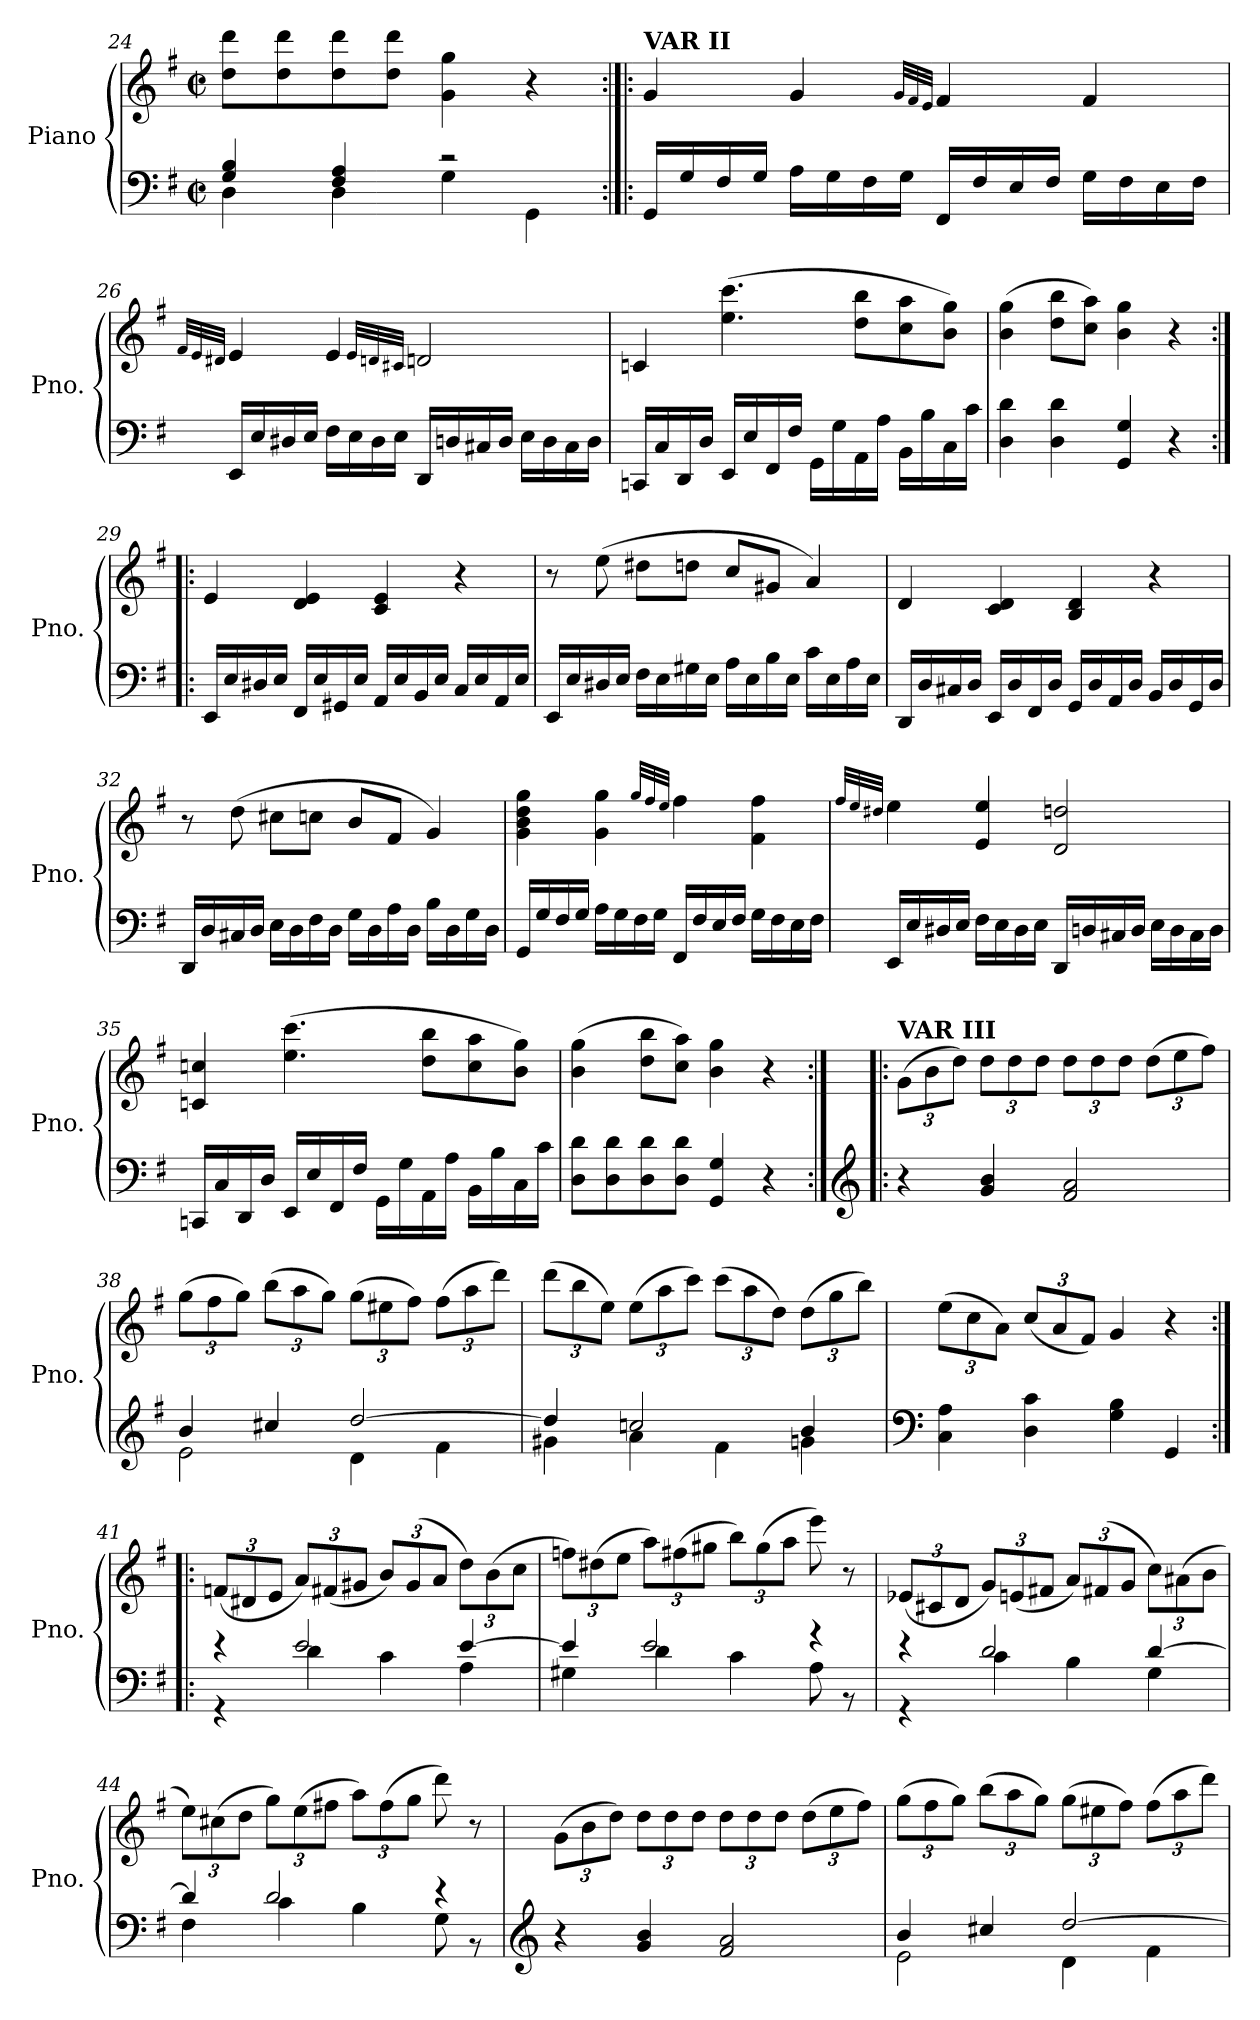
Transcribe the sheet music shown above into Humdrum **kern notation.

**kern	**kern
*part1	*part1
*staff2	*staff1
*I"Piano	*
*I'Pno.	*
*clefF4	*clefG2
*k[f#]	*k[f#]
*G:	*G:
*M2/2	*M2/2
*met(c|)	*met(c|)
=24	=24
*^	*
4G/ 4B/	4D\	8dd\ 8ddd\L
.	.	8dd\ 8ddd\
4F#/ 4A/	4D\	8dd\ 8ddd\
.	.	8dd\ 8ddd\J
2r	4G\	4g\ 4gg\
.	4GG\	4r
!!LO:LB:g=z
=25:|!|:	=25:|!|:	=25:|!|:
!	!	!LO:TX:a:B:t=VAR II
*v	*v	*
16GG/LL	4g/
16G/	.
16F#/	.
16G/JJ	.
16A\LL	4g/
16G\	.
16F#\	.
16G\JJ	.
.	32qg/LLL
.	32qf#/
.	32qe/JJJ
16FF#/LL	4f#/
16F#/	.
16E/	.
16F#/JJ	.
16G\LL	4f#/
16F#\	.
16E\	.
16F#\JJ	.
=26	=26
.	32qf#/LLL
.	32qe/
.	32qd#X/JJJ
16EE/LL	4e/
16E/	.
16D#X/	.
16E/JJ	.
16F#\LL	4e/
16E\	.
16D#\	.
16E\JJ	.
.	32qe/LLL
.	32qdn/
.	32qc#X/JJJ
16DD/LL	2d/
16Dn/	.
16C#X/	.
16D/JJ	.
16E\LL	.
16D\	.
16C#\	.
16D\JJ	.
!!LO:LB:g=z
=27	=27
16CCn/LL	4cn/
16C/	.
16DD/	.
16D/JJ	.
16EE/LL	(>4.ee\ 4.ccc\
16E/	.
16FF#/	.
16F#/JJ	.
16GG\LL	.
16G\	.
16AA\	8dd\ 8bb\L
16A\JJ	.
16BB\LL	8cc\ 8aa\
16B\	.
16C\	8b\ 8gg\J)
16c\JJ	.
=28	=28
4D\ 4d\	(>4b\ 4gg\
4D\ 4d\	8dd\ 8bb\L
.	8cc\ 8aa\J)
4GG/ 4G/	4b\ 4gg\
4r	4r
=29:|!|:	=29:|!|:
16EE/LL	4e/
16E/	.
16D#X/	.
16E/JJ	.
16FF#/LL	4d/ 4e/
16E/	.
16GG#X/	.
16E/JJ	.
16AA/LL	4c/ 4e/
16E/	.
16BB/	.
16E/JJ	.
16C/LL	4r
16E/	.
16AA/	.
16E/JJ	.
!!LO:LB:g=z
=30	=30
16EE/LL	8r
16E/	.
16D#X/	(>8ee\
16E/JJ	.
16F#\LL	8dd#X\L
16E\	.
16G#X\	8ddn\J
16E\JJ	.
16A\LL	8cc/L
16E\	.
16B\	8g#X/J
16E\JJ	.
16c\LL	4a/)
16E\	.
16A\	.
16E\JJ	.
=31	=31
16DD/LL	4d/
16D/	.
16C#X/	.
16D/JJ	.
16EE/LL	4c/ 4d/
16D/	.
16FF#/	.
16D/JJ	.
16GG/LL	4B/ 4d/
16D/	.
16AA/	.
16D/JJ	.
16BB/LL	4r
16D/	.
16GG/	.
16D/JJ	.
!!LO:LB:g=z
=32	=32
16DD/LL	8r
16D/	.
16C#X/	(>8dd\
16D/JJ	.
16E\LL	8cc#X\L
16D\	.
16F#\	8ccn\J
16D\JJ	.
16G\LL	8b/L
16D\	.
16A\	8f#/J
16D\JJ	.
16B\LL	4g/)
16D\	.
16G\	.
16D\JJ	.
=33	=33
16GG/LL	4g\ 4b\ 4dd\ 4gg\
16G/	.
16F#/	.
16G/JJ	.
16A\LL	4g\ 4gg\
16G\	.
16F#\	.
16G\JJ	.
.	32qgg/LLL
.	32qff#/
.	32qee/JJJ
16FF#/LL	4ff#\
16F#/	.
16E/	.
16F#/JJ	.
16G\LL	4f#\ 4ff#\
16F#\	.
16E\	.
16F#\JJ	.
!!LO:PB:g=z
=34	=34
.	32qff#/LLL
.	32qee/
.	32qdd#X/JJJ
16EE/LL	4ee\
16E/	.
16D#X/	.
16E/JJ	.
16F#\LL	4e/ 4ee/
16E\	.
16D#\	.
16E\JJ	.
16DD/LL	2d/ 2ddn/
16Dn/	.
16C#X/	.
16D/JJ	.
16E\LL	.
16D\	.
16C#\	.
16D\JJ	.
=35	=35
16CCn/LL	4cn/ 4ccn/
16C/	.
16DD/	.
16D/JJ	.
16EE/LL	(>4.ee\ 4.ccc\
16E/	.
16FF#/	.
16F#/JJ	.
16GG\LL	.
16G\	.
16AA\	8dd\ 8bb\L
16A\JJ	.
16BB\LL	8cc\ 8aa\
16B\	.
16C\	8b\ 8gg\J)
16c\JJ	.
=36	=36
8D\ 8d\L	(>4b\ 4gg\
8D\ 8d\	.
8D\ 8d\	8dd\ 8bb\L
8D\ 8d\J	8cc\ 8aa\J)
4GG/ 4G/	4b\ 4gg\
4r	4r
!!LO:LB:g=z
=37:|!|:	=37:|!|:
*clefG2	*
*	*Xbrackettup
!	!LO:TX:a:B:t=VAR III
4r	(>12g\L
.	12b\
.	12dd\J)
4g/ 4b/	12dd\L
.	12dd\
.	12dd\J
2f#/ 2a/	12dd\L
.	12dd\
.	12dd\J
.	(>12dd\L
.	12ee\
.	12ff#\J)
=38	=38
*^	*
4b/	2e\	(>12gg\L
.	.	12ff#\
.	.	12gg\J)
4cc#X/	.	(>12bb\L
.	.	12aa\
.	.	12gg\J)
[2dd/	4d\	(>12gg\L
.	.	12ee#X\
.	.	12ff#\J)
.	4f#\	(>12ff#\L
.	.	12aa\
.	.	12ddd\J)
=39	=39	=39
4dd/]	4g#X\	(>12ddd\L
.	.	12bb\
.	.	12ee\J)
2ccn/	4a\	(>12ee\L
.	.	12aa\
.	.	12ccc\J)
.	4f#\	(>12ccc\L
.	.	12aa\
.	.	12dd\J)
4b/	4gn\	(>12dd\L
.	.	12gg\
.	.	12bb\J)
*v	*v	*
!!LO:LB:g=z
=40	=40
*clefF4	*
4C\ 4A\	(>12ee\L
.	12cc\
.	12a\J)
4D\ 4c\	(<12cc/L
.	12a/
.	12f#/J)
4G\ 4B\	4g/
4GG/	4r
=41:|!|:	=41:|!|:
*^	*
4r	4r	(<12fn/L
.	.	12d#X/
.	.	12e/J
2e/	4d\	12a/L)
.	.	(<12f#X/
.	.	12g#X/J
.	4c\	12b/L)
.	.	(>12g#/
.	.	12a/J
[4e/	4A\	12dd\L)
.	.	(>12b\
.	.	12cc\J
=42	=42	=42
4e/]	4G#X\	12ffn\L)
.	.	(>12dd#X\
.	.	12ee\J
2e/	4d\	12aa\L)
.	.	(>12ff#X\
.	.	12gg#X\J
.	4c\	12bb\L)
.	.	(>12gg#\
.	.	12aa\J
4r	8A\	8eee\)
.	8r	8r
!!LO:LB:g=z
=43	=43	=43
4r	4r	(<12e-X/L
.	.	12c#X/
.	.	12d/J
2d/	4c\	12g/L)
.	.	(<12en/
.	.	12f#X/J
.	4B\	12a/L)
.	.	(>12f#X/
.	.	12g/J
[4d/	4G\	12cc\L)
.	.	(>12a#X\
.	.	12b\J
=44	=44	=44
4d/]	4F#\	12ee\L)
.	.	(>12cc#X\
.	.	12dd\J
2d/	4c\	12gg\L)
.	.	(>12ee\
.	.	12ff#X\J
.	4B\	12aa\L)
.	.	(>12ff#\
.	.	12gg\J
4r	8G\	8ddd\)
.	8r	8r
*v	*v	*
=45	=45
*clefG2	*
4r	(>12g\L
.	12b\
.	12dd\J)
4g/ 4b/	12dd\L
.	12dd\
.	12dd\J
2f#/ 2a/	12dd\L
.	12dd\
.	12dd\J
.	(>12dd\L
.	12ee\
.	12ff#\J)
!!LO:LB:g=z
=46	=46
*^	*
4b/	2e\	(>12gg\L
.	.	12ff#\
.	.	12gg\J)
4cc#X/	.	(>12bb\L
.	.	12aa\
.	.	12gg\J)
[2dd/	4d\	(>12gg\L
.	.	12ee#X\
.	.	12ff#\J)
.	4f#\	(>12ff#\L
.	.	12aa\
.	.	12ddd\J)
*v	*v	*
=	=
*-	*-
